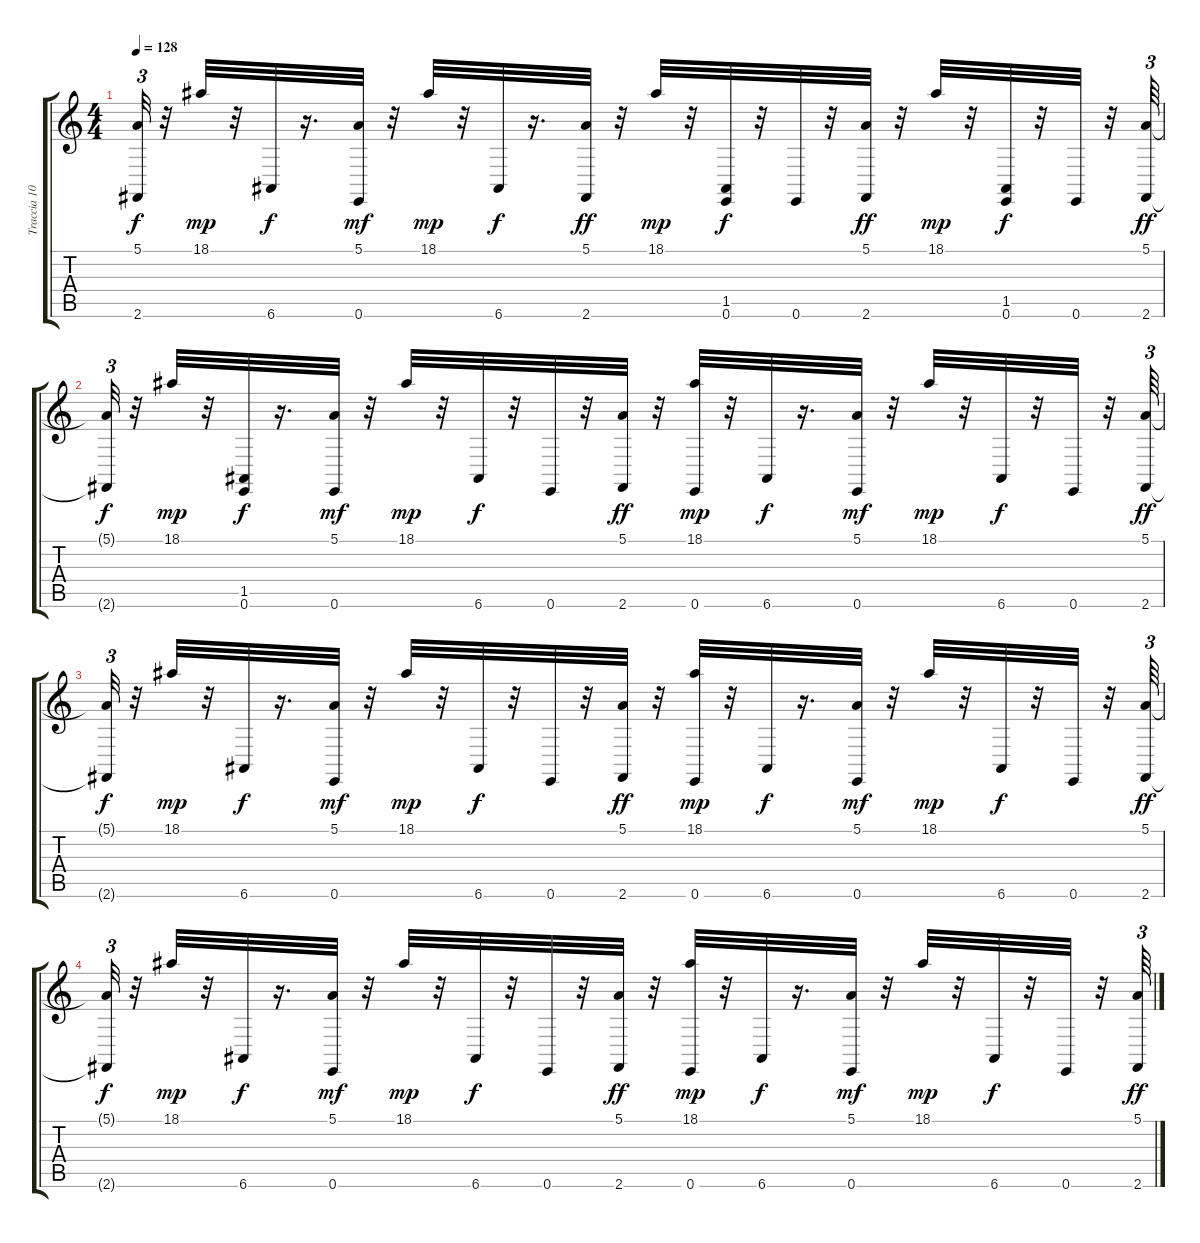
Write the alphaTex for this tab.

\track ("Traccia 10" "Traccia 10") {instrument acousticgrandpiano}
\staff {score tabs}
\tuning (E4 B3 G3 D3 A2 E2) {hide}
\ts (4 4)
\tempo 128
\clef g2
\ks c
(5.1{t} 2.6{t}).32{tu (3 2) dy f} r.32 18.1.32{dy mp} r.32 6.6.32{dy f} r.16{d} (5.1 0.6).32{dy mf} r.32 18.1.32{dy mp} r.32 6.6.32{dy f} r.16{d} (5.1 2.6).32{dy ff} r.32 18.1.32{dy mp} r.32 (1.5 0.6).32{dy f} r.32 0.6.32 r.32 (5.1 2.6).32{dy ff} r.32 18.1.32{dy mp} r.32 (1.5 0.6).32{dy f} r.32 0.6.32 r.32 (5.1 2.6).64{tu (3 2) dy ff} |
(5.1{t} 2.6{t}).32{tu (3 2) dy f} r.32 18.1.32{dy mp} r.32 (1.5 0.6).32{dy f} r.16{d} (5.1 0.6).32{dy mf} r.32 18.1.32{dy mp} r.32 6.6.32{dy f} r.32 0.6.32 r.32 (5.1 2.6).32{dy ff} r.32 (18.1 0.6).32{dy mp} r.32 6.6.32{dy f} r.16{d} (5.1 0.6).32{dy mf} r.32 18.1.32{dy mp} r.32 6.6.32{dy f} r.32 0.6.32 r.32 (5.1 2.6).64{tu (3 2) dy ff} |
(5.1{t} 2.6{t}).32{tu (3 2) dy f} r.32 18.1.32{dy mp} r.32 6.6.32{dy f} r.16{d} (5.1 0.6).32{dy mf} r.32 18.1.32{dy mp} r.32 6.6.32{dy f} r.32 0.6.32 r.32 (5.1 2.6).32{dy ff} r.32 (18.1 0.6).32{dy mp} r.32 6.6.32{dy f} r.16{d} (5.1 0.6).32{dy mf} r.32 18.1.32{dy mp} r.32 6.6.32{dy f} r.32 0.6.32 r.32 (5.1 2.6).64{tu (3 2) dy ff} |
(5.1{t} 2.6{t}).32{tu (3 2) dy f} r.32 18.1.32{dy mp} r.32 6.6.32{dy f} r.16{d} (5.1 0.6).32{dy mf} r.32 18.1.32{dy mp} r.32 6.6.32{dy f} r.32 0.6.32 r.32 (5.1 2.6).32{dy ff} r.32 (18.1 0.6).32{dy mp} r.32 6.6.32{dy f} r.16{d} (5.1 0.6).32{dy mf} r.32 18.1.32{dy mp} r.32 6.6.32{dy f} r.32 0.6.32 r.32 (5.1 2.6).64{tu (3 2) dy ff}
